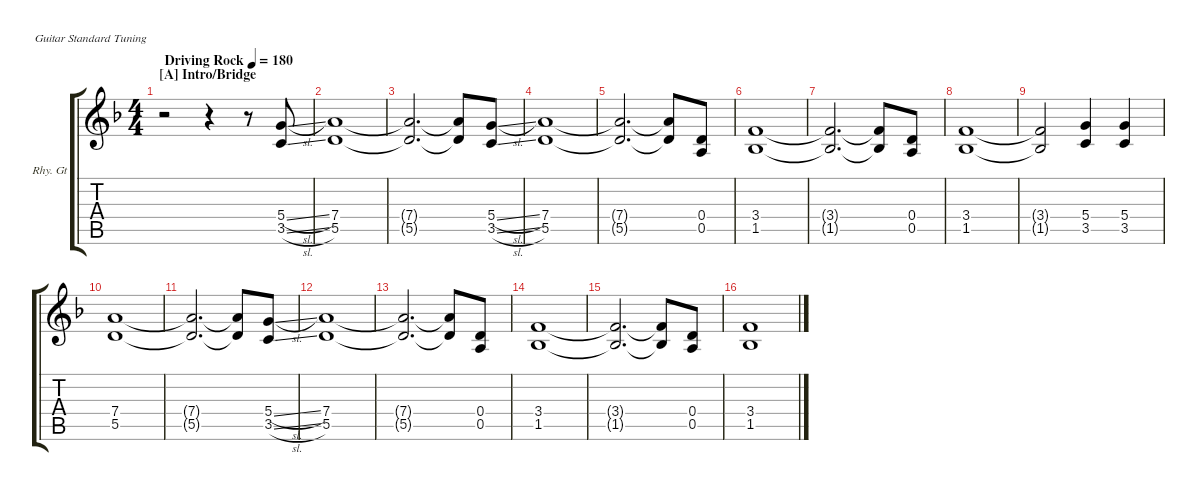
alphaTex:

\defaultSystemsLayout 4
\hideDynamics
\bracketExtendMode groupsimilarinstruments
\firstSystemTrackNameOrientation horizontal
\otherSystemsTrackNameOrientation horizontal
\track ("Rhythm Guitar" "Rhy. Gt") {instrument overdrivenguitar}
\staff {score tabs}
\tuning (E4 B3 G3 D3 A2 E2)
\ts (4 4)
\section ("A" "Intro/Bridge")
\ac
\tempo (180 "Driving Rock")
\clef g2
\ks dminor
r.2{dy mf instrument overdrivenguitar} r.4 r.8 (3.5{sl} 5.4{sl}).8 |
(5.5 7.4).1 |
(5.5{t} 7.4{t}).2{d} (7.4{t} 5.5{t}).8 (3.5{sl} 5.4{sl}).8 |
(5.5 7.4).1 |
(5.5{t} 7.4{t}).2{d} (5.5{t} 7.4{t}).8 (0.5 0.4).8 |
(1.5 3.4).1 |
(3.4{t} 1.5{t}).2{d} (1.5{t} 3.4{t}).8 (0.5 0.4).8 |
(1.5 3.4).1 |
(1.5{t} 3.4{t}).2 (5.4 3.5).4 (3.5 5.4).4 |
(5.5 7.4).1 |
(5.5{t} 7.4{t}).2{d} (7.4{t} 5.5{t}).8 (3.5{sl} 5.4{sl}).8 |
(5.5 7.4).1 |
(5.5{t} 7.4{t}).2{d} (5.5{t} 7.4{t}).8 (0.5 0.4).8 |
(1.5 3.4).1 |
(3.4{t} 1.5{t}).2{d} (1.5{t} 3.4{t}).8 (0.5 0.4).8 |
(1.5 3.4).1
